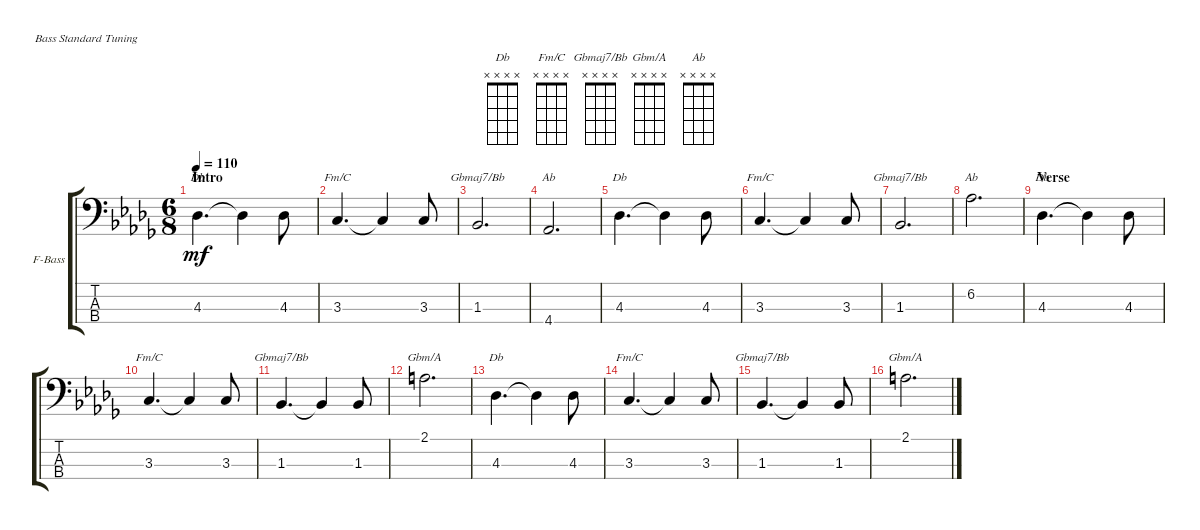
\defaultSystemsLayout 4
\bracketExtendMode groupsimilarinstruments
\firstSystemTrackNameOrientation horizontal
\otherSystemsTrackNameOrientation horizontal
\track ("Fretless Bass" "F-Bass") {instrument fretlessbass}
\staff {score tabs}
\tuning (G2 D2 A1 E1)
\chord ("Db" x x x x)
\chord ("Fm/C" x x x x)
\chord ("Gbmaj7/Bb" x x x x)
\chord ("Gbm/A" x x x x)
\chord ("Ab" x x x x)
\ts (6 8)
\section ("" "Intro")
\tempo 110
\clef f4
\ks db
4.3.4{d ch "Db" dy mf} 4.3{t}.4 4.3.8 |
3.3.4{d ch "Fm/C"} 3.3{t}.4 3.3.8 |
1.3.2{d ch "Gbmaj7/Bb"} |
4.4.2{d ch "Ab"} |
4.3.4{d ch "Db"} 4.3{t}.4 4.3.8 |
3.3.4{d ch "Fm/C"} 3.3{t}.4 3.3.8 |
1.3.2{d ch "Gbmaj7/Bb"} |
6.2.2{d ch "Ab"} |
\section ("" "Verse")
4.3.4{d ch "Db"} 4.3{t}.4 4.3.8 |
3.3.4{d ch "Fm/C"} 3.3{t}.4 3.3.8 |
1.3.4{d ch "Gbmaj7/Bb"} 1.3{t}.4 1.3.8 |
2.1.2{d ch "Gbm/A"} |
4.3.4{d ch "Db"} 4.3{t}.4 4.3.8 |
3.3.4{d ch "Fm/C"} 3.3{t}.4 3.3.8 |
1.3.4{d ch "Gbmaj7/Bb"} 1.3{t}.4 1.3.8 |
2.1.2{d ch "Gbm/A"}
